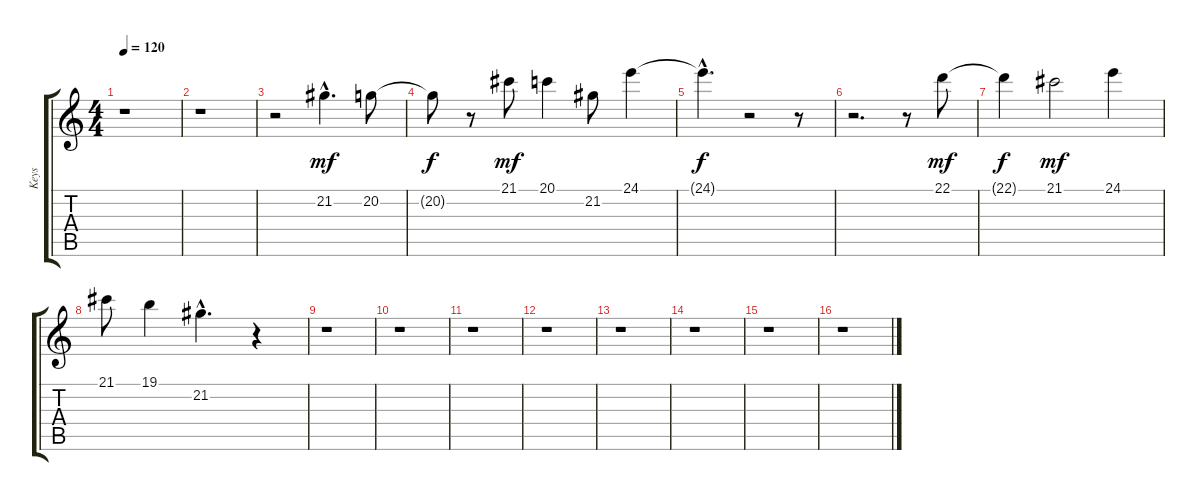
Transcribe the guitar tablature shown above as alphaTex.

\track ("Keys" "Keys") {instrument percussiveorgan}
\staff {score tabs}
\tuning (E4 B3 G3 D3 A2 E2) {hide}
\ts (4 4)
\tempo 120
\clef g2
\ks c
r.1{dy mf instrument percussiveorgan} |
r.1 |
r.2 21.2{hac}.4{d} 20.2.8 |
20.2{t}.8{dy f} r.8 21.1.8{dy mf} 20.1.4 21.2.8 24.1.4 |
24.1{hac t}.4{d dy f} r.2 r.8 |
r.2{d} r.8 22.1.8{dy mf} |
22.1{t}.4{dy f} 21.1.2{dy mf} 24.1.4 |
21.1.8 19.1.4 21.2{hac}.4{d} r.4 |
r.1 |
r.1 |
r.1 |
r.1 |
r.1 |
r.1 |
r.1 |
r.1
